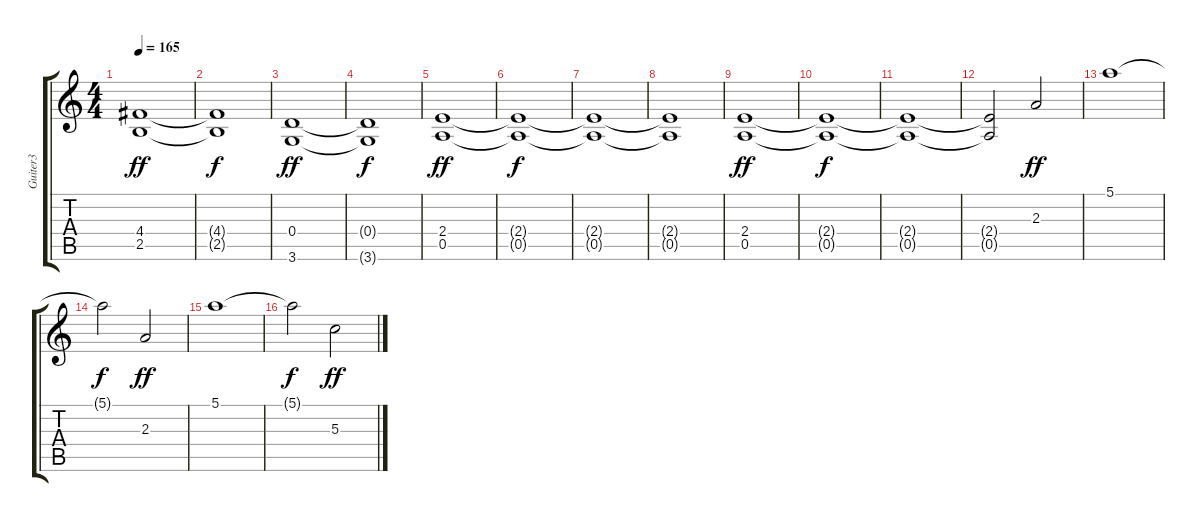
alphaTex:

\track ("Guiter3" "Guiter3") {instrument overdrivenguitar}
\staff {score tabs}
\tuning (E4 B3 G3 D3 A2 E2) {hide}
\ts (4 4)
\tempo 165
\clef g2
\ks c
(4.4 2.5).1{dy ff} |
(4.4{t} 2.5{t}).1{dy f} |
(0.4 3.6).1{dy ff} |
(0.4{t} 3.6{t}).1{dy f} |
(2.4 0.5).1{dy ff} |
(2.4{t} 0.5{t}).1{dy f} |
(2.4{t} 0.5{t}).1 |
(2.4{t} 0.5{t}).1 |
(2.4 0.5).1{dy ff} |
(2.4{t} 0.5{t}).1{dy f} |
(2.4{t} 0.5{t}).1 |
(2.4{t} 0.5{t}).2 2.3.2{dy ff} |
5.1.1 |
5.1{t}.2{dy f} 2.3.2{dy ff} |
5.1.1 |
5.1{t}.2{dy f} 5.3.2{dy ff}
